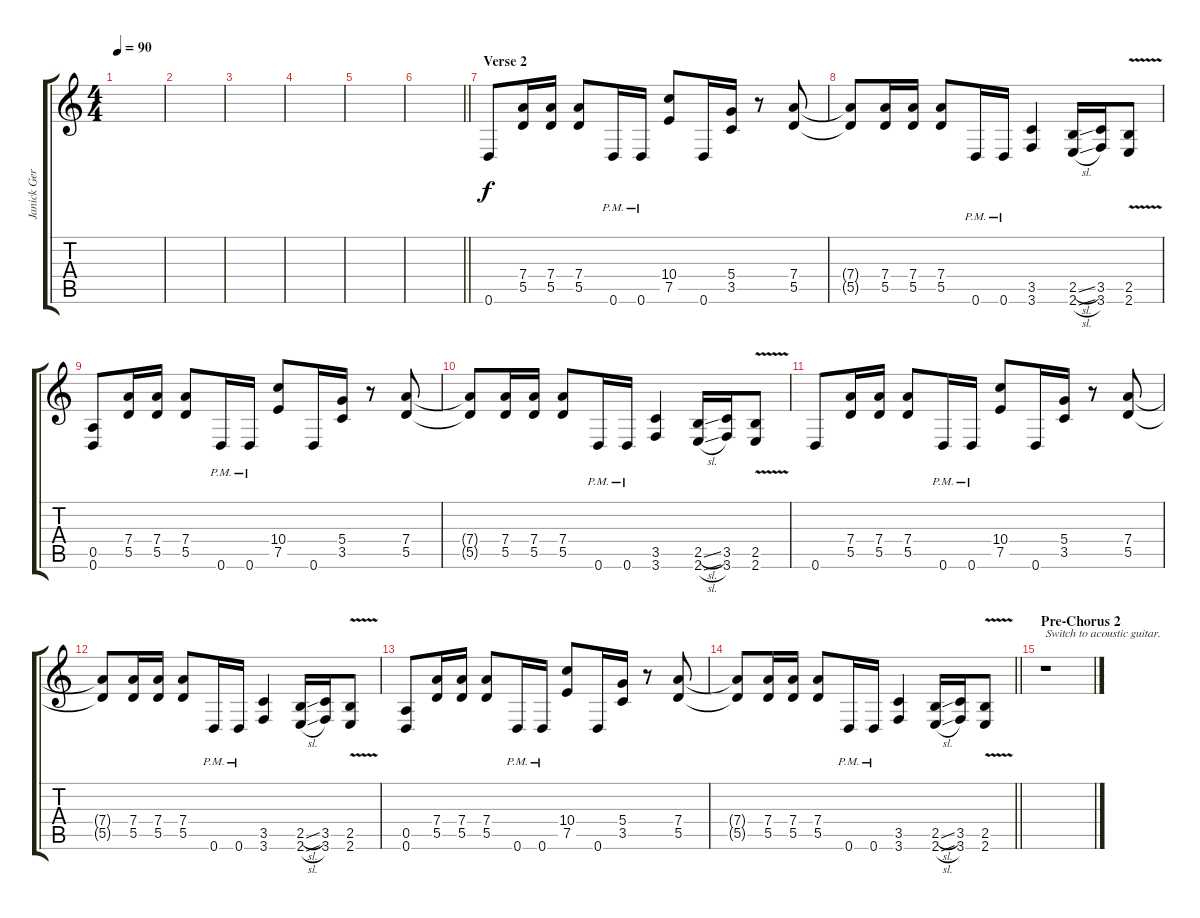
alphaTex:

\track ("Janick Gers" "Janick Ger") {instrument distortionguitar}
\staff {score tabs}
\tuning (E4 B3 G3 D3 A2 D2) {hide}
\ts (4 4)
\tempo 90
\clef g2
\ks c
|
|
|
|
|
\barLineRight lightlight
|
\section ("" "Verse 2")
0.6.8 (7.4 5.5).16 (7.4 5.5).16 (7.4 5.5).8 0.6{pm}.16 0.6{pm}.16 (10.4 7.5).8 0.6.16 (5.4 3.5).16 r.8 (7.4 5.5).8 |
(7.4{t} 5.5{t}).8 (7.4 5.5).16 (7.4 5.5).16 (7.4 5.5).8 0.6{pm}.16 0.6{pm}.16 (3.5 3.6).4 (2.5{sl} 2.6{sl}).16 (3.5 3.6).16 (2.5{v} 2.6{v}).8 |
(0.5 0.6).8 (7.4 5.5).16 (7.4 5.5).16 (7.4 5.5).8 0.6{pm}.16 0.6{pm}.16 (10.4 7.5).8 0.6.16 (5.4 3.5).16 r.8 (7.4 5.5).8 |
(7.4{t} 5.5{t}).8 (7.4 5.5).16 (7.4 5.5).16 (7.4 5.5).8 0.6{pm}.16 0.6{pm}.16 (3.5 3.6).4 (2.5{sl} 2.6{sl}).16 (3.5 3.6).16 (2.5{v} 2.6{v}).8 |
0.6.8 (7.4 5.5).16 (7.4 5.5).16 (7.4 5.5).8 0.6{pm}.16 0.6{pm}.16 (10.4 7.5).8 0.6.16 (5.4 3.5).16 r.8 (7.4 5.5).8 |
(7.4{t} 5.5{t}).8 (7.4 5.5).16 (7.4 5.5).16 (7.4 5.5).8 0.6{pm}.16 0.6{pm}.16 (3.5 3.6).4 (2.5{sl} 2.6{sl}).16 (3.5 3.6).16 (2.5{v} 2.6{v}).8 |
(0.5 0.6).8 (7.4 5.5).16 (7.4 5.5).16 (7.4 5.5).8 0.6{pm}.16 0.6{pm}.16 (10.4 7.5).8 0.6.16 (5.4 3.5).16 r.8 (7.4 5.5).8 |
\barLineRight lightlight
(7.4{t} 5.5{t}).8 (7.4 5.5).16 (7.4 5.5).16 (7.4 5.5).8 0.6{pm}.16 0.6{pm}.16 (3.5 3.6).4 (2.5{sl} 2.6{sl}).16 (3.5 3.6).16 (2.5{v} 2.6{v}).8 |
\section ("" "Pre-Chorus 2")
r.1{txt "Switch to acoustic guitar."}
